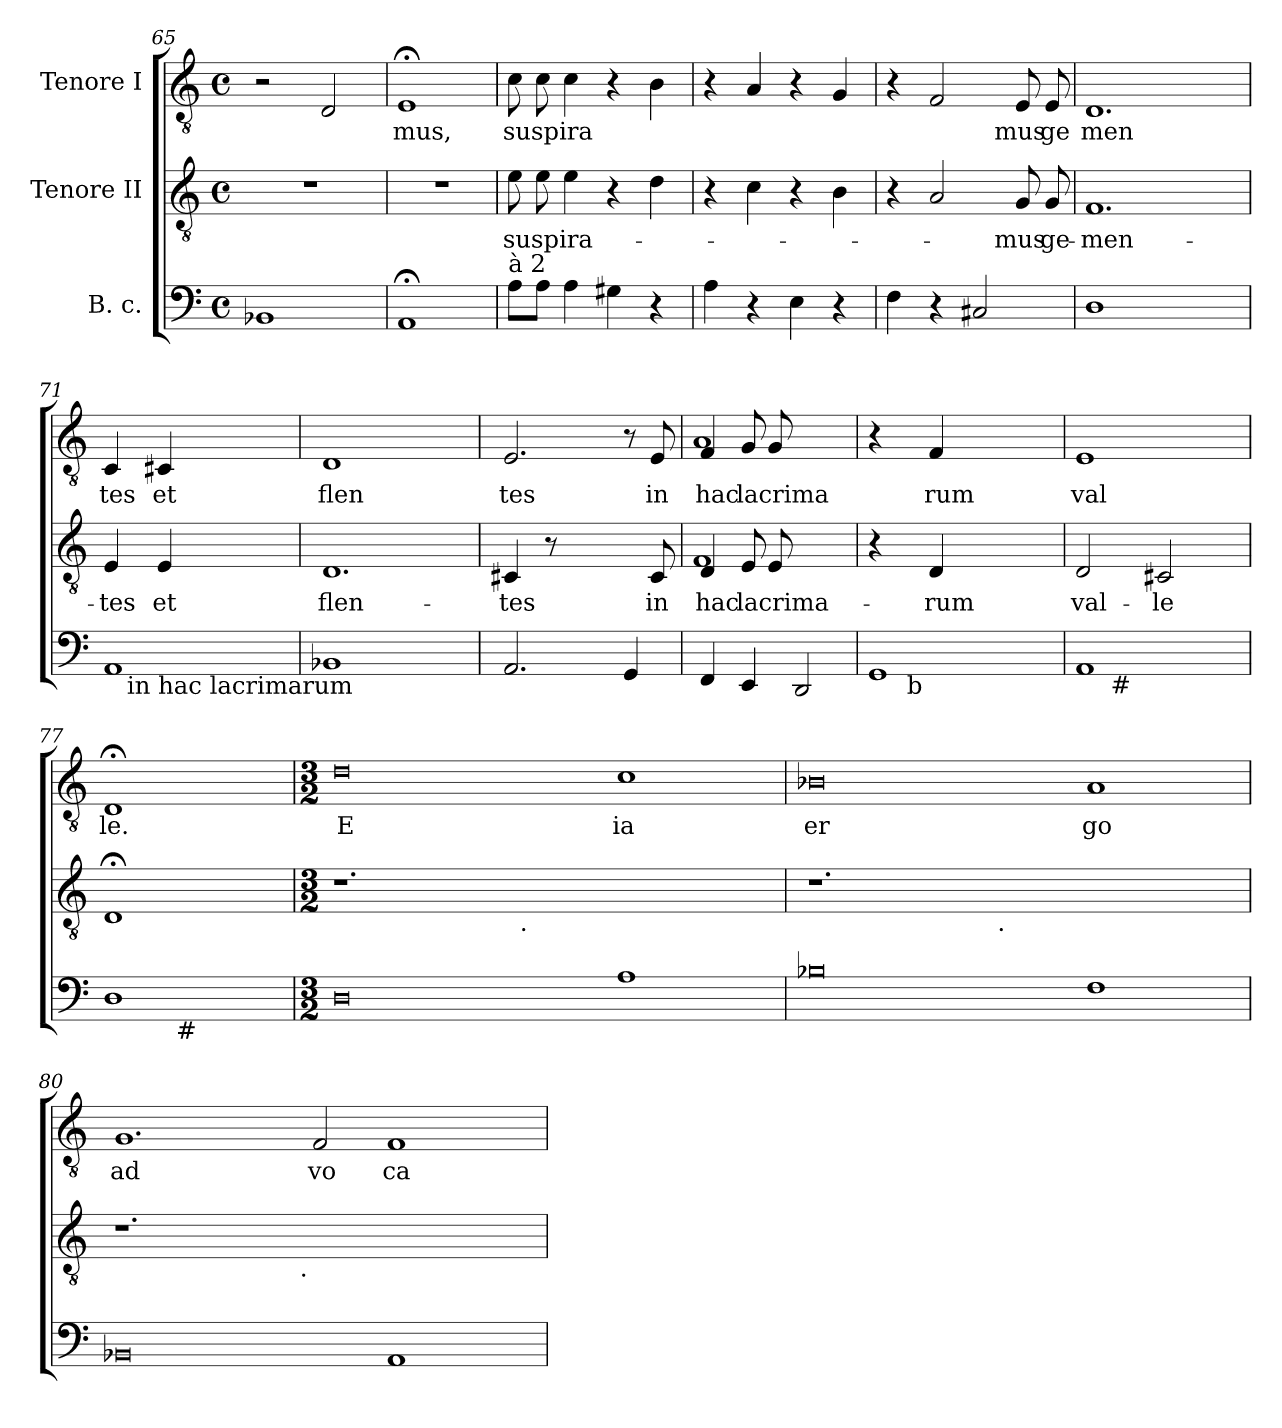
**kern	**kern	**text	**kern	**text
*part3	*part2	*part2	*part1	*part1
*staff3	*staff2	*staff2	*staff1	*staff1
*I"B. c.	*I"Tenore II	*	*I"Tenore I	*
*clefF4	*clefGv2	*	*clefGv2	*
*k[]	*k[]	*	*k[]	*
*C:	*C:	*	*C:	*
*M4/4	*M4/4	*	*M4/4	*
*met(c)	*met(c)	*	*met(c)	*
=65	=65	=65	=65	=65
1BB-X	1r	.	2r	.
.	.	.	2D/	.
=66	=66	=66	=66	=66
!	!	!	!	!LO:LY:b
1AA;<	1r	.	1E;<	-mus,
!!LO:LB:g=z
=67	=67	=67	=67	=67
!LO:TX:a:t=à 2	!	!	!	!
!	!	!LO:LY:b	!	!LO:LY:b
8A\L	8e\	suspira-	8c\	suspira
8A\J	8e\	.	8c\	.
4A\	4e\	.	4c\	.
4G#X\	4r	.	4r	.
4r	4d\	.	4B\	.
=68	=68	=68	=68	=68
4A\	4r	.	4r	.
4r	4c\	.	4A/	.
4E\	4r	.	4r	.
4r	4B\	.	4G/	.
=69	=69	=69	=69	=69
4F\	4r	.	4r	.
4r	2A/	.	2F/	.
2C#X/	.	.	.	.
!	!	!LO:LY:b	!	!LO:LY:b
.	8G/	-mus	8E/	mus
!	!	!LO:LY:b	!	!LO:LY:b
.	8G/	ge-	8E/	ge
=70	=70	=70	=70	=70
!	!	!LO:LY:b	!	!LO:LY:b
1D	1.F	-men-	1.D	men
2ryy	.	.	.	.
=71	=71	=71	=71	=71
!	!	!LO:LY:b	!	!LO:LY:b
*^	*	*	*	*
1AA	16.ryy	4E/	-tes	4C/	tes
!	!LO:TX:b:t=in hac lacrimarum	!	!	!	!
.	2ryy	.	.	.	.
!	!	!	!LO:LY:b	!	!LO:LY:b
.	.	4E/	et	4C#X/	et
.	.	2ryy	.	2ryy	.
.	4ryy	.	.	.	.
.	8ryy	.	.	.	.
.	32ryy	.	.	.	.
=72	=72	=72	=72	=72	=72
!	!	!	!LO:LY:b	!	!LO:LY:b
*v	*v	*	*	*	*
1BB-X	1.D	flen-	1D	flen
2ryy	.	.	2ryy	.
=73	=73	=73	=73	=73
!	!	!LO:LY:b	!	!LO:LY:b
2.AA/	4C#X/	-tes	2.E/	tes
.	8r	.	.	.
.	2ryy	.	.	.
4GG/	.	.	8r	.
!	!	!LO:LY:b	!	!LO:LY:b
.	8C#/	in	8E/	in
=74	=74	=74	=74	=74
!	!	!LO:LY:b	!	!LO:LY:b
*	*^	*	*^	*
4FF/	4D/	1F	hac	4F/	1A	hac
!	!	!	!LO:LY:b	!	!	!LO:LY:b
4EE/	8E/	.	lacrima-	8G/	.	lacrima
.	8E/	.	.	8G/	.	.
2DD/	2ryy	.	.	2ryy	.	.
*	*v	*v	*	*	*	*
*	*	*	*v	*v	*
=75	=75	=75	=75	=75
*^	*	*	*	*
1GG	8ryy	4r	.	4r	.
.	32ryy	.	.	.	.
!	!LO:TX:b:t=b	!	!	!	!
.	2ryy	.	.	.	.
!	!	!	!LO:LY:b	!	!LO:LY:b
.	.	4D/	-rum	4F/	rum
.	.	2ryy	.	2ryy	.
.	4ryy	.	.	.	.
.	16.ryy	.	.	.	.
=76	=76	=76	=76	=76	=76
!	!	!	!LO:LY:b	!	!LO:LY:b
1AA	8.ryy	2D/	val-	1E	val
!	!LO:TX:b:t=#	!	!	!	!
.	2ryy	.	.	.	.
!	!	!	!LO:LY:b	!	!
.	.	2C#X/	-le	.	.
.	4ryy	.	.	.	.
.	16ryy	.	.	.	.
=77	=77	=77	=77	=77	=77
!	!	!	!LO:LY:b	!	!LO:LY:b
1D	4ryy	1D;	.	1D;	le.
.	16ryy	.	.	.	.
!	!LO:TX:b:t=#	!	!	!	!
.	2ryy	.	.	.	.
.	8.ryy	.	.	.	.
*v	*v	*	*	*	*
=78	=78	=78	=78	=78
*M3/2	*M3/2	*	*M3/2	*
*^	*	*	*	*
!LO:TX:b:t=Eia ergo	!	!	!	!	!
!LO:TX:a:t=Solo	!	!	!	!	!
!	!	!	!	!	!LO:LY:b
*v	*v	*^	*	*	*
0D	1.r	1ryy	.	0d	E
.	.	4..ryy	.	.	.
!	!	!LO:TX:b:t=.	!	!	!
.	.	1ryy	.	.	.
.	1.ryy	.	.	.	.
!	!	!	!	!	!LO:LY:b
1A	.	.	.	1c	ia
.	.	2ryy	.	.	.
.	.	16ryy	.	.	.
=79	=79	=79	=79	=79	=79
!	!	!	!	!	!LO:LY:b
0B-X	1.r	1ryy	.	0B-X	er
.	.	4...ryy	.	.	.
!	!	!LO:TX:b:t=.	!	!	!
.	.	1ryy	.	.	.
.	1.ryy	.	.	.	.
!	!	!	!	!	!LO:LY:b
1F	.	.	.	1A	go
.	.	2ryy	.	.	.
.	.	32ryy	.	.	.
!!LO:LB:g=z
=80	=80	=80	=80	=80	=80
!	!	!	!	!	!LO:LY:b
0BB-X	1.r	1ryy	.	1.G	ad
.	.	4...ryy	.	.	.
!	!	!LO:TX:b:t=.	!	!	!
.	.	1ryy	.	.	.
!	!	!	!	!	!LO:LY:b
.	1.ryy	.	.	2F/	vo
!	!	!	!	!	!LO:LY:b
1AA	.	.	.	1F	ca
.	.	2ryy	.	.	.
.	.	32ryy	.	.	.
*	*v	*v	*	*	*
=	=	=	=	=
*-	*-	*-	*-	*-
